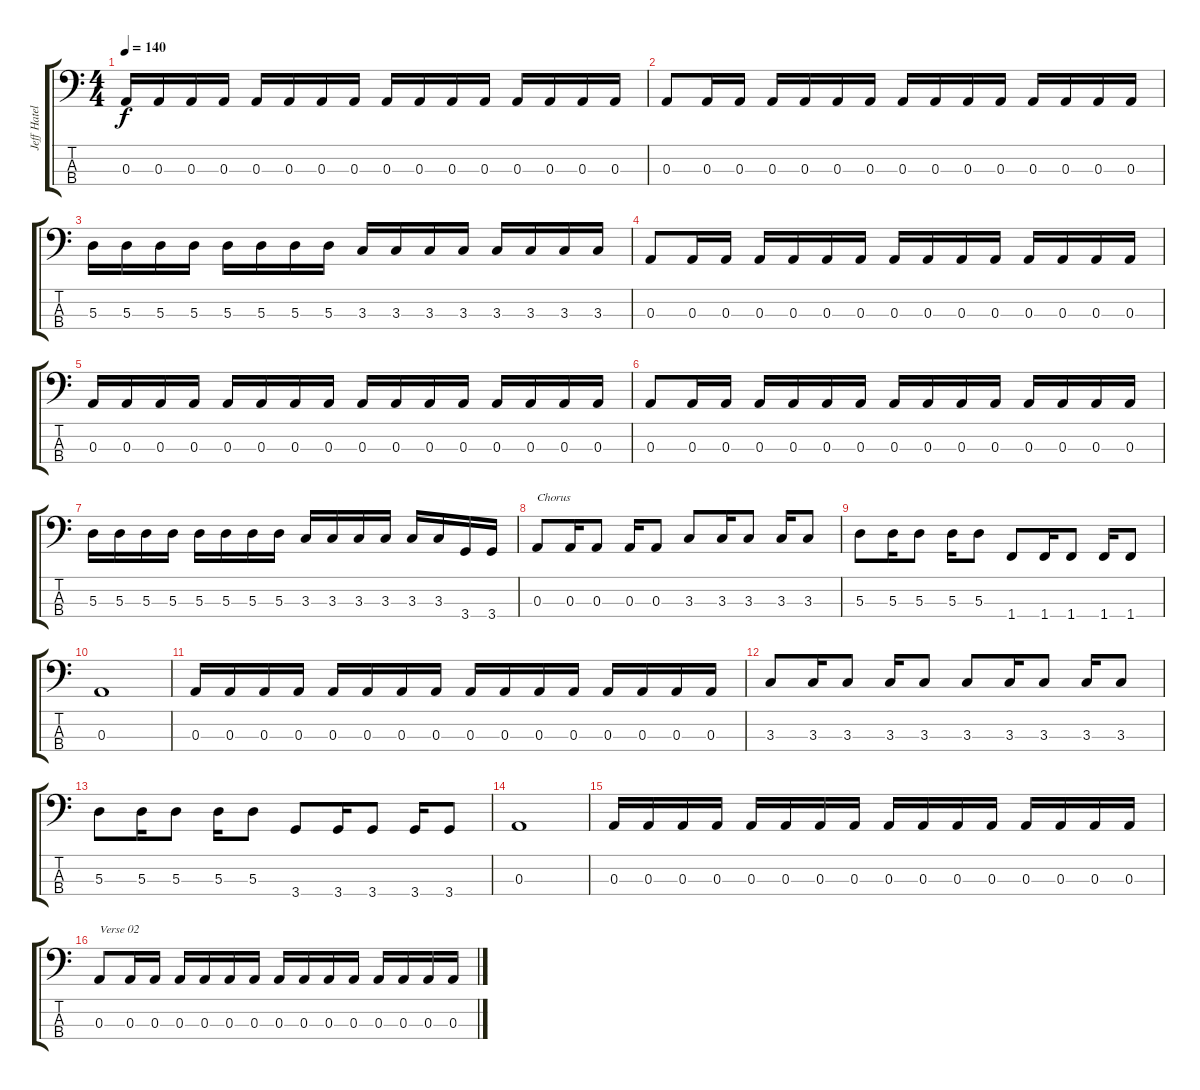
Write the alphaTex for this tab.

\track ("Jeff Hately" "Jeff Hatel") {instrument electricbassfinger}
\staff {score tabs}
\tuning (G2 D2 A1 E1) {hide}
\ts (4 4)
\tempo 140
\clef f4
\ks c
0.3.16{dy f} 0.3.16 0.3.16 0.3.16 0.3.16 0.3.16 0.3.16 0.3.16 0.3.16 0.3.16 0.3.16 0.3.16 0.3.16 0.3.16 0.3.16 0.3.16 |
0.3.8 0.3.16 0.3.16 0.3.16 0.3.16 0.3.16 0.3.16 0.3.16 0.3.16 0.3.16 0.3.16 0.3.16 0.3.16 0.3.16 0.3.16 |
5.3.16 5.3.16 5.3.16 5.3.16 5.3.16 5.3.16 5.3.16 5.3.16 3.3.16 3.3.16 3.3.16 3.3.16 3.3.16 3.3.16 3.3.16 3.3.16 |
0.3.8 0.3.16 0.3.16 0.3.16 0.3.16 0.3.16 0.3.16 0.3.16 0.3.16 0.3.16 0.3.16 0.3.16 0.3.16 0.3.16 0.3.16 |
0.3.16 0.3.16 0.3.16 0.3.16 0.3.16 0.3.16 0.3.16 0.3.16 0.3.16 0.3.16 0.3.16 0.3.16 0.3.16 0.3.16 0.3.16 0.3.16 |
0.3.8 0.3.16 0.3.16 0.3.16 0.3.16 0.3.16 0.3.16 0.3.16 0.3.16 0.3.16 0.3.16 0.3.16 0.3.16 0.3.16 0.3.16 |
5.3.16 5.3.16 5.3.16 5.3.16 5.3.16 5.3.16 5.3.16 5.3.16 3.3.16 3.3.16 3.3.16 3.3.16 3.3.16 3.3.16 3.4.16 3.4.16 |
0.3.8{txt "Chorus"} 0.3.16 0.3.8 0.3.16 0.3.8 3.3.8 3.3.16 3.3.8 3.3.16 3.3.8 |
5.3.8 5.3.16 5.3.8 5.3.16 5.3.8 1.4.8 1.4.16 1.4.8 1.4.16 1.4.8 |
0.3.1 |
0.3.16 0.3.16 0.3.16 0.3.16 0.3.16 0.3.16 0.3.16 0.3.16 0.3.16 0.3.16 0.3.16 0.3.16 0.3.16 0.3.16 0.3.16 0.3.16 |
3.3.8 3.3.16 3.3.8 3.3.16 3.3.8 3.3.8 3.3.16 3.3.8 3.3.16 3.3.8 |
5.3.8 5.3.16 5.3.8 5.3.16 5.3.8 3.4.8 3.4.16 3.4.8 3.4.16 3.4.8 |
0.3.1 |
0.3.16 0.3.16 0.3.16 0.3.16 0.3.16 0.3.16 0.3.16 0.3.16 0.3.16 0.3.16 0.3.16 0.3.16 0.3.16 0.3.16 0.3.16 0.3.16 |
0.3.8{txt "Verse 02"} 0.3.16 0.3.16 0.3.16 0.3.16 0.3.16 0.3.16 0.3.16 0.3.16 0.3.16 0.3.16 0.3.16 0.3.16 0.3.16 0.3.16
